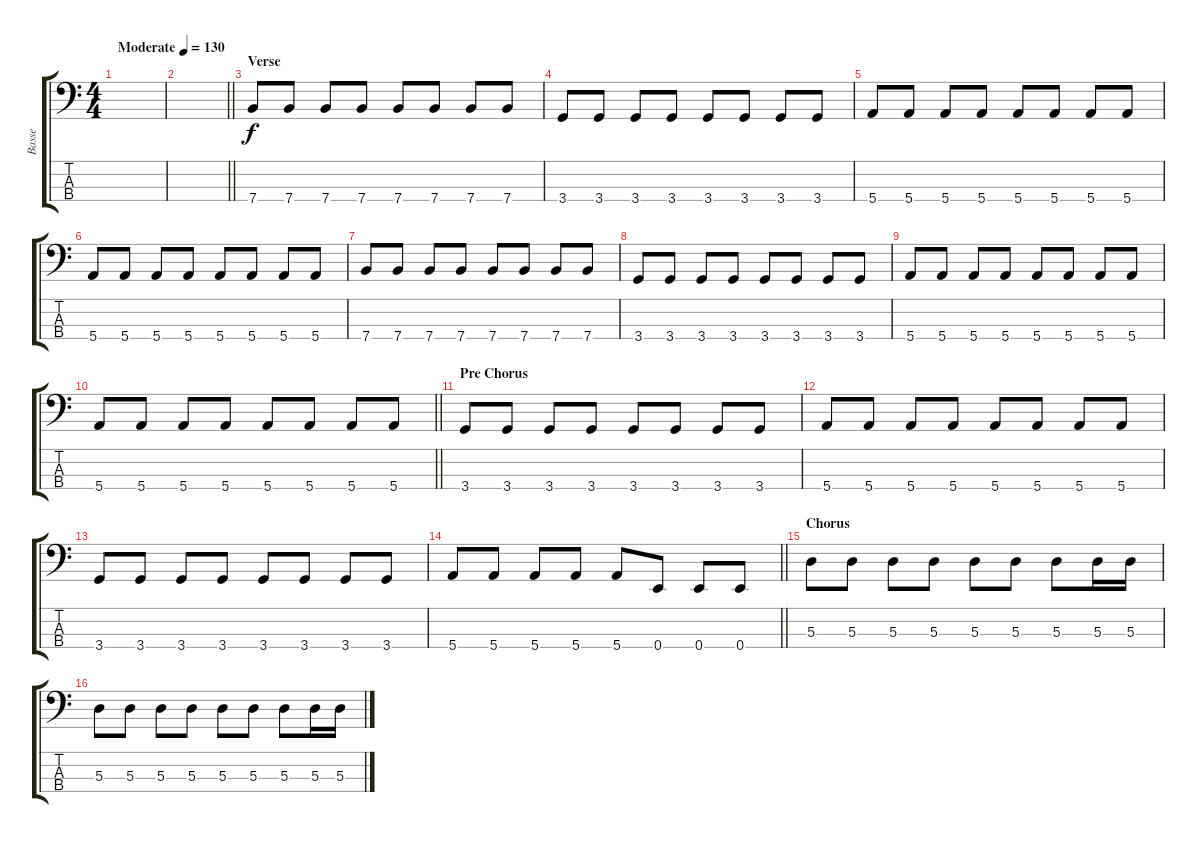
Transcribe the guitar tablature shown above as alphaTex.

\track ("Basse" "Basse") {instrument electricbassfinger}
\staff {score tabs}
\tuning (G2 D2 A1 E1) {hide}
\ts (4 4)
\tempo (130 "Moderate")
\clef f4
\ks c
|
\barLineRight lightlight
|
\section ("" "Verse")
7.4.8 7.4.8 7.4.8 7.4.8 7.4.8 7.4.8 7.4.8 7.4.8 |
3.4.8 3.4.8 3.4.8 3.4.8 3.4.8 3.4.8 3.4.8 3.4.8 |
5.4.8 5.4.8 5.4.8 5.4.8 5.4.8 5.4.8 5.4.8 5.4.8 |
5.4.8 5.4.8 5.4.8 5.4.8 5.4.8 5.4.8 5.4.8 5.4.8 |
7.4.8 7.4.8 7.4.8 7.4.8 7.4.8 7.4.8 7.4.8 7.4.8 |
3.4.8 3.4.8 3.4.8 3.4.8 3.4.8 3.4.8 3.4.8 3.4.8 |
5.4.8 5.4.8 5.4.8 5.4.8 5.4.8 5.4.8 5.4.8 5.4.8 |
\barLineRight lightlight
5.4.8 5.4.8 5.4.8 5.4.8 5.4.8 5.4.8 5.4.8 5.4.8 |
\section ("" "Pre Chorus")
3.4.8 3.4.8 3.4.8 3.4.8 3.4.8 3.4.8 3.4.8 3.4.8 |
5.4.8 5.4.8 5.4.8 5.4.8 5.4.8 5.4.8 5.4.8 5.4.8 |
3.4.8 3.4.8 3.4.8 3.4.8 3.4.8 3.4.8 3.4.8 3.4.8 |
\barLineRight lightlight
5.4.8 5.4.8 5.4.8 5.4.8 5.4.8 0.4.8 0.4.8 0.4.8 |
\section ("" "Chorus")
5.3.8 5.3.8 5.3.8 5.3.8 5.3.8 5.3.8 5.3.8 5.3.16 5.3.16 |
5.3.8 5.3.8 5.3.8 5.3.8 5.3.8 5.3.8 5.3.8 5.3.16 5.3.16
